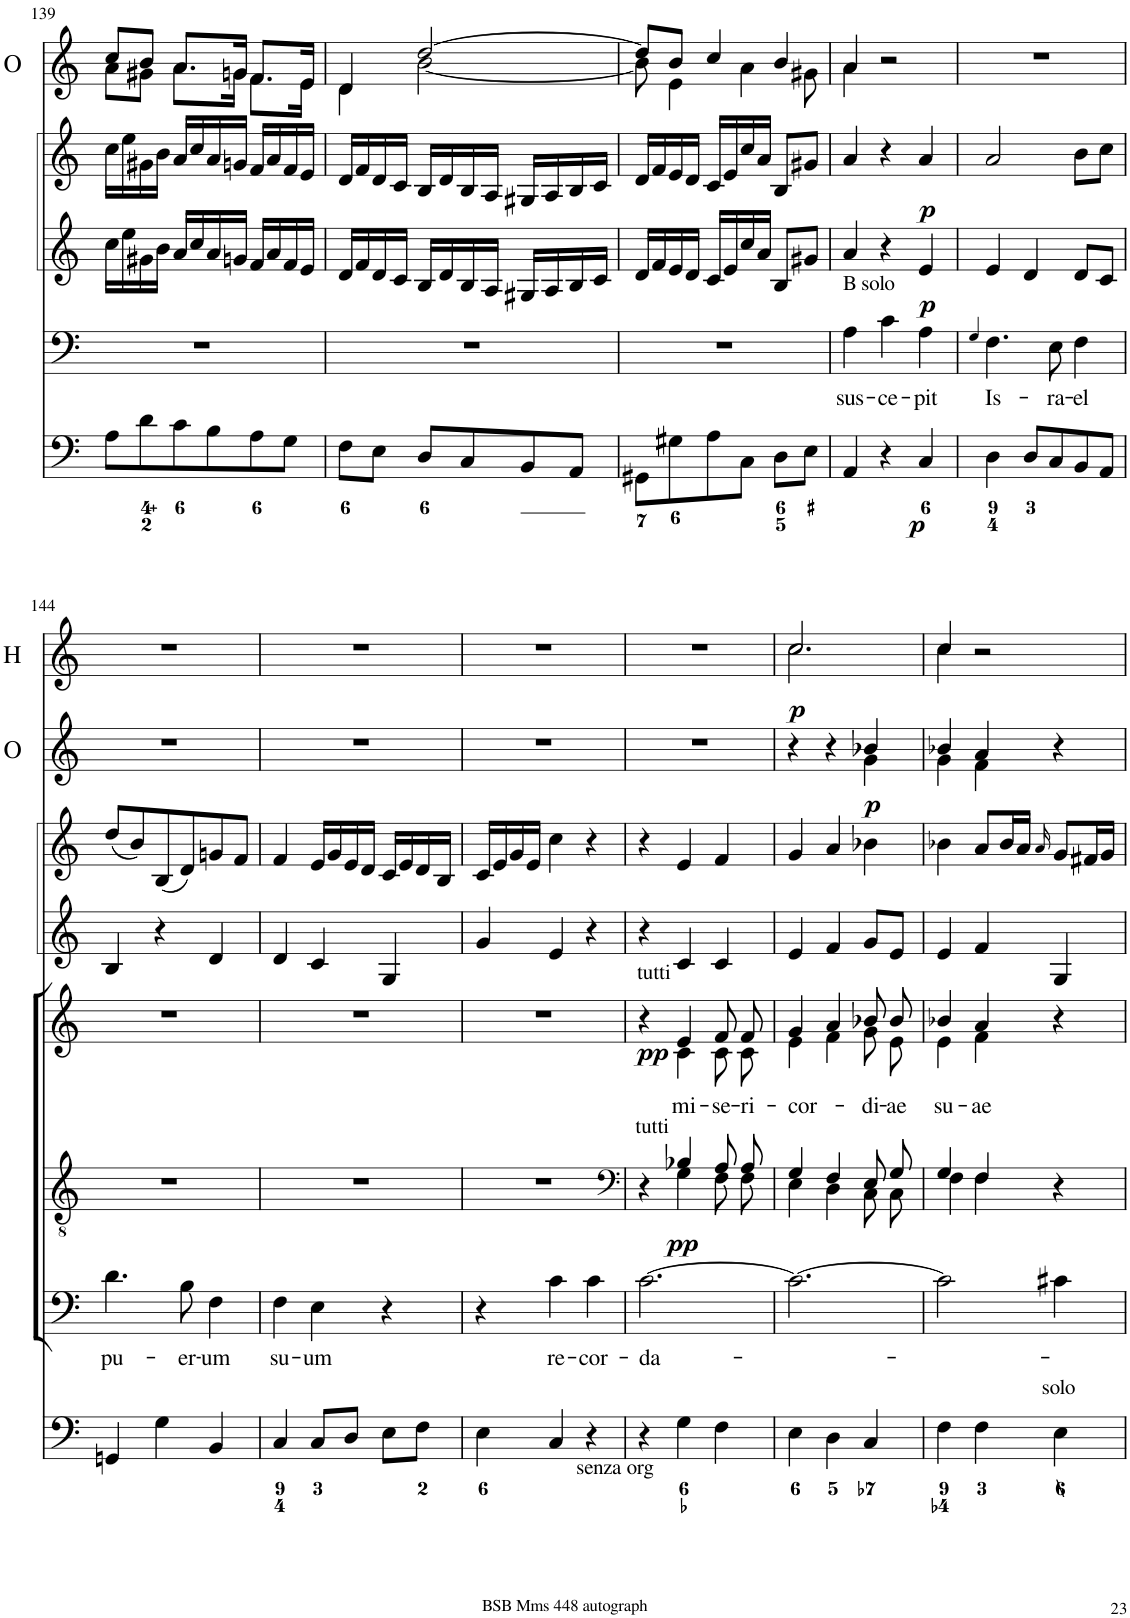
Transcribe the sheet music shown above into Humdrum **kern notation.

**kern	**dynam	**kern	**text	**kern	**dynam	**kern	**text	**dynam	**kern	**dynam	**kern	**dynam	**kern	**dynam	**kern	**dynam
*part8	*part8	*part7	*part7	*part6	*part6	*part5	*part5	*part5	*part4	*part4	*part3	*part3	*part2	*part2	*part1	*part1
*staff8	*staff8	*staff7	*staff7	*staff6	*staff6	*staff5	*staff5	*staff5	*staff4	*staff4	*staff3	*staff3	*staff2	*staff2	*staff1	*staff1
*I"Organ	*	*I"Bass	*	*I"Tenor	*	*I"Soprano	*	*	*I"Violin	*	*I"Violin	*	*I"Oboi	*	*I"Corni	*
*	*	*	*	*	*	*	*	*	*I'Vln	*	*I'Vln	*	*I'O	*	*	*
!!LO:PB:g=z
*clefF4	*	*clefF4	*	*clefGv2	*	*clefG2	*	*	*clefG2	*	*clefG2	*	*clefG2	*	*clefG2	*
*	*	*	*	*	*	*	*	*	*	*	*	*	*	*	*Trd7c12	*
*k[]	*	*k[]	*	*k[]	*	*k[]	*	*	*k[]	*	*k[]	*	*k[]	*	*k[]	*
*M3/4	*	*M3/4	*	*M3/4	*	*M3/4	*	*	*M3/4	*	*M3/4	*	*M3/4	*	*M3/4	*
=139	=139	=139	=139	=139	=139	=139	=139	=139	=139	=139	=139	=139	=139	=139	=139	=139
*	*	*	*	*	*	*	*	*	*	*	*	*	*^	*	*	*
8A\L	.	2.r	.	2.r	.	2.r	.	.	16cc\LL	.	16cc\LL	.	8cc/L	8a\L	.	2.r	.
.	.	.	.	.	.	.	.	.	16ee\	.	16ee\	.	.	.	.	.	.
8d\	.	.	.	.	.	.	.	.	16g#X\	.	16g#X\	.	8b/J	8g#X\J	.	.	.
.	.	.	.	.	.	.	.	.	16b\JJ	.	16b\JJ	.	.	.	.	.	.
8c\	.	.	.	.	.	.	.	.	16a/LL	.	16a/LL	.	8.a/L	8.a\L	.	.	.
.	.	.	.	.	.	.	.	.	16cc/	.	16cc/	.	.	.	.	.	.
8B\	.	.	.	.	.	.	.	.	16a/	.	16a/	.	.	.	.	.	.
.	.	.	.	.	.	.	.	.	16gn/JJ	.	16gn/JJ	.	16gn/Jk	16g\Jk	.	.	.
8A\	.	.	.	.	.	.	.	.	16f/LL	.	16f/LL	.	8.f/L	8.f\L	.	.	.
.	.	.	.	.	.	.	.	.	16a/	.	16a/	.	.	.	.	.	.
8G\J	.	.	.	.	.	.	.	.	16f/	.	16f/	.	.	.	.	.	.
.	.	.	.	.	.	.	.	.	16e/JJ	.	16e/JJ	.	16e/Jk	16e\Jk	.	.	.
=140	=140	=140	=140	=140	=140	=140	=140	=140	=140	=140	=140	=140	=140	=140	=140	=140	=140
8F\L	.	2.r	.	2.r	.	2.r	.	.	16d/LL	.	16d/LL	.	4d/	4d\	.	2.r	.
.	.	.	.	.	.	.	.	.	16f/	.	16f/	.	.	.	.	.	.
8E\J	.	.	.	.	.	.	.	.	16d/	.	16d/	.	.	.	.	.	.
.	.	.	.	.	.	.	.	.	16c/JJ	.	16c/JJ	.	.	.	.	.	.
8D/L	.	.	.	.	.	.	.	.	16B/LL	.	16B/LL	.	[2dd/	[2b\	.	.	.
.	.	.	.	.	.	.	.	.	16d/	.	16d/	.	.	.	.	.	.
8C/	.	.	.	.	.	.	.	.	16B/	.	16B/	.	.	.	.	.	.
.	.	.	.	.	.	.	.	.	16A/JJ	.	16A/JJ	.	.	.	.	.	.
8BB/	.	.	.	.	.	.	.	.	16G#X/LL	.	16G#X/LL	.	.	.	.	.	.
.	.	.	.	.	.	.	.	.	16A/	.	16A/	.	.	.	.	.	.
8AA/J	.	.	.	.	.	.	.	.	16B/	.	16B/	.	.	.	.	.	.
.	.	.	.	.	.	.	.	.	16c/JJ	.	16c/JJ	.	.	.	.	.	.
=141	=141	=141	=141	=141	=141	=141	=141	=141	=141	=141	=141	=141	=141	=141	=141	=141	=141
8GG#X\L	.	2.r	.	2.r	.	2.r	.	.	16d/LL	.	16d/LL	.	8dd/L]	8b\]	.	2.r	.
.	.	.	.	.	.	.	.	.	16f/	.	16f/	.	.	.	.	.	.
8G#X\	.	.	.	.	.	.	.	.	16e/	.	16e/	.	8b/J	4e\	.	.	.
.	.	.	.	.	.	.	.	.	16d/JJ	.	16d/JJ	.	.	.	.	.	.
8A\	.	.	.	.	.	.	.	.	16c/LL	.	16c/LL	.	4cc/	.	.	.	.
.	.	.	.	.	.	.	.	.	16e/	.	16e/	.	.	.	.	.	.
8C\J	.	.	.	.	.	.	.	.	16cc/	.	16cc/	.	.	4a\	.	.	.
.	.	.	.	.	.	.	.	.	16a/JJ	.	16a/JJ	.	.	.	.	.	.
8D\L	.	.	.	.	.	.	.	.	8B/L	.	8B/L	.	4b/	.	.	.	.
8E\J	.	.	.	.	.	.	.	.	8g#X/J	.	8g#X/J	.	.	8g#X\	.	.	.
=142	=142	=142	=142	=142	=142	=142	=142	=142	=142	=142	=142	=142	=142	=142	=142	=142	=142
!	!	!LO:TX:a:t=B solo	!	!	!	!	!	!	!	!	!	!	!	!	!	!	!
!	!	!	!LO:LY:b	!	!	!	!	!	!	!	!	!	!	!	!	!	!
4AA/	.	4A\	sus-	2.r	.	2.r	.	.	4a/	.	4a/	.	4a/	4a\	.	2.r	.
!	!	!	!LO:LY:b	!	!	!	!	!	!	!	!	!	!	!	!	!	!
4r	.	4c\	-ce-	.	.	.	.	.	4r	.	4r	.	2r	2ryy	.	.	.
!	!LO:DY:b	!	!LO:LY:b	!	!	!	!	!	!	!LO:DY:b	!	!LO:DY:b	!	!	!	!	!
4C/	p	4A\	-pit	.	.	.	.	.	4e/	p	4a/	p	.	.	.	.	.
*	*	*	*	*	*	*	*	*	*	*	*	*	*v	*v	*	*	*
=143	=143	=143	=143	=143	=143	=143	=143	=143	=143	=143	=143	=143	=143	=143	=143	=143
.	.	4qG/	.	.	.	.	.	.	.	.	.	.	.	.	.	.
!	!	!	!LO:LY:b	!	!	!	!	!	!	!	!	!	!	!	!	!
4D\	.	4.F\	Is-	2.r	.	2.r	.	.	4e/	.	2a/	.	2.r	.	2.r	.
8D/L	.	.	.	.	.	.	.	.	4d/	.	.	.	.	.	.	.
!	!	!	!LO:LY:b	!	!	!	!	!	!	!	!	!	!	!	!	!
8C/	.	8E\	-ra-	.	.	.	.	.	.	.	.	.	.	.	.	.
!	!	!	!LO:LY:b	!	!	!	!	!	!	!	!	!	!	!	!	!
8BB/	.	4F\	-el	.	.	.	.	.	8d/L	.	8b\L	.	.	.	.	.
8AA/J	.	.	.	.	.	.	.	.	8c/J	.	8cc\J	.	.	.	.	.
!!LO:LB:g=z
=144	=144	=144	=144	=144	=144	=144	=144	=144	=144	=144	=144	=144	=144	=144	=144	=144
!	!	!	!LO:LY:b	!	!	!	!	!	!	!	!	!	!	!	!	!
4GGn/	.	4.d\	pu-	2.r	.	2.r	.	.	4B/	.	(8dd/L	.	2.r	.	2.r	.
.	.	.	.	.	.	.	.	.	.	.	8b/)	.	.	.	.	.
4G\	.	.	.	.	.	.	.	.	4r	.	(8B/	.	.	.	.	.
!	!	!	!LO:LY:b	!	!	!	!	!	!	!	!	!	!	!	!	!
.	.	8B\	-er-	.	.	.	.	.	.	.	8d/)	.	.	.	.	.
!	!	!	!LO:LY:b	!	!	!	!	!	!	!	!	!	!	!	!	!
4BB/	.	4F\	-um	.	.	.	.	.	4d/	.	8gn/	.	.	.	.	.
.	.	.	.	.	.	.	.	.	.	.	8f/J	.	.	.	.	.
=145	=145	=145	=145	=145	=145	=145	=145	=145	=145	=145	=145	=145	=145	=145	=145	=145
!	!	!	!LO:LY:b	!	!	!	!	!	!	!	!	!	!	!	!	!
4C/	.	4F\	su-	2.r	.	2.r	.	.	4d/	.	4f/	.	2.r	.	2.r	.
!	!	!	!LO:LY:b	!	!	!	!	!	!	!	!	!	!	!	!	!
8C/L	.	4E\	-um	.	.	.	.	.	4c/	.	16e/LL	.	.	.	.	.
.	.	.	.	.	.	.	.	.	.	.	16g/	.	.	.	.	.
8D/J	.	.	.	.	.	.	.	.	.	.	16e/	.	.	.	.	.
.	.	.	.	.	.	.	.	.	.	.	16d/JJ	.	.	.	.	.
8E\L	.	4r	.	.	.	.	.	.	4G/	.	16c/LL	.	.	.	.	.
.	.	.	.	.	.	.	.	.	.	.	16e/	.	.	.	.	.
8F\J	.	.	.	.	.	.	.	.	.	.	16d/	.	.	.	.	.
.	.	.	.	.	.	.	.	.	.	.	16B/JJ	.	.	.	.	.
=146	=146	=146	=146	=146	=146	=146	=146	=146	=146	=146	=146	=146	=146	=146	=146	=146
4E\	.	4r	.	2.r	.	2.r	.	.	4g/	.	16c/LL	.	2.r	.	2.r	.
.	.	.	.	.	.	.	.	.	.	.	16e/	.	.	.	.	.
.	.	.	.	.	.	.	.	.	.	.	16g/	.	.	.	.	.
.	.	.	.	.	.	.	.	.	.	.	16e/JJ	.	.	.	.	.
!	!	!	!LO:LY:b	!	!	!	!	!	!	!	!	!	!	!	!	!
4C/	.	4c\	re-	.	.	.	.	.	4e/	.	4cc\	.	.	.	.	.
!LO:TX:b:t=senza org	!	!	!	!	!	!	!	!	!	!	!	!	!	!	!	!
!	!	!	!LO:LY:b	!	!	!	!	!	!	!	!	!	!	!	!	!
4r	.	4c\	-cor-	.	.	.	.	.	4r	.	4r	.	.	.	.	.
=147	=147	=147	=147	=147	=147	=147	=147	=147	=147	=147	=147	=147	=147	=147	=147	=147
*	*	*	*	*clefF4	*	*	*	*	*	*	*	*	*	*	*	*
!	!	!	!LO:LY:b	!	!	!	!	!LO:DY:b	!	!	!	!	!	!	!	!
*	*	*	*	*^	*	*^	*	*	*	*	*	*	*	*	*	*
4r	.	[2.c\	-da-	4r	4ryy	.	4r	4ryy	.	pp	4r	.	4r	.	2.r	.	2.r	.
!	!	!	!	!	!	!	!LO:TX:a:t=tutti	!	!	!	!	!	!	!	!	!	!	!
!	!	!	!	!LO:TX:a:t=tutti	!	!	!	!	!	!	!	!	!	!	!	!	!	!
!	!	!	!	!	!	!LO:DY:b	!	!	!LO:LY:b	!	!	!	!	!	!	!	!	!
4G\	.	.	.	4B-X/	4G\	pp	4e/	4c\	mi-	.	4c/	.	4e/	.	.	.	.	.
!	!	!	!	!	!	!	!	!	!LO:LY:b	!	!	!	!	!	!	!	!	!
4F\	.	.	.	8A/L	8F\L	.	8f/L	8c\L	-se-	.	4c/	.	4f/	.	.	.	.	.
!	!	!	!	!	!	!	!	!	!LO:LY:b	!	!	!	!	!	!	!	!	!
.	.	.	.	8A/J	8F\J	.	8f/J	8c\J	-ri-	.	.	.	.	.	.	.	.	.
=148	=148	=148	=148	=148	=148	=148	=148	=148	=148	=148	=148	=148	=148	=148	=148	=148	=148	=148
!	!	!	!	!	!	!	!	!	!LO:LY:b	!	!	!	!	!	!	!	!	!LO:DY:b
*	*	*	*	*	*	*	*	*	*	*	*	*	*	*	*^	*	*^	*
4E\	.	2.c\_	.	4G/	4E\	.	4g/	4e\	-cor-	.	4e/	.	4g/	.	4r	2ryy	.	2.cc/	2.cc\	p
4D\	.	.	.	4F/	4D\	.	4a/	4f\	.	.	4f/	.	4a/	.	4r	.	.	.	.	.
!	!	!	!	!	!	!	!	!	!LO:LY:b	!	!	!	!	!	!	!	!LO:DY:b	!	!	!
4C/	.	.	.	8E/L	8C\L	.	8b-X/L	8g\L	-di-	.	8g/L	.	4b-X\	.	4b-X/	4g\	p	.	.	.
!	!	!	!	!	!	!	!	!	!LO:LY:b	!	!	!	!	!	!	!	!	!	!	!
.	.	.	.	8G/J	8C\J	.	8b-/J	8e\J	-ae	.	8e/J	.	.	.	.	.	.	.	.	.
=149	=149	=149	=149	=149	=149	=149	=149	=149	=149	=149	=149	=149	=149	=149	=149	=149	=149	=149	=149	=149
!	!	!	!	!	!	!	!	!	!LO:LY:b	!	!	!	!	!	!	!	!	!	!	!
4F\	.	2c\]	.	4G/	4F\	.	4b-X/	4e\	su-	.	4e/	.	4b-X\	.	4b-X/	4g\	.	4cc/	4cc\	.
!	!	!	!	!	!	!	!	!	!LO:LY:b	!	!	!	!	!	!	!	!	!	!	!
4F\	.	.	.	4F/	4F\	.	4a/	4f\	-ae	.	4f/	.	8a/L	.	4a/	4f\	.	2r	2ryy	.
.	.	.	.	.	.	.	.	.	.	.	.	.	16b-/L	.	.	.	.	.	.	.
.	.	.	.	.	.	.	.	.	.	.	.	.	16a/JJ	.	.	.	.	.	.	.
.	.	.	.	.	.	.	.	.	.	.	.	.	16qa/	.	.	.	.	.	.	.
!LO:TX:a:t=solo	!	!	!	!	!	!	!	!	!	!	!	!	!	!	!	!	!	!	!	!
4E\	.	4c#X\	.	4r	4ryy	.	4r	4ryy	.	.	4G/	.	8g/L	.	4r	4ryy	.	.	.	.
.	.	.	.	.	.	.	.	.	.	.	.	.	16f#X/L	.	.	.	.	.	.	.
.	.	.	.	.	.	.	.	.	.	.	.	.	16g/JJ	.	.	.	.	.	.	.
*	*	*	*	*v	*v	*	*	*	*	*	*	*	*	*	*v	*v	*	*v	*v	*
*	*	*	*	*	*	*v	*v	*	*	*	*	*	*	*	*	*	*
=	=	=	=	=	=	=	=	=	=	=	=	=	=	=	=	=
*-	*-	*-	*-	*-	*-	*-	*-	*-	*-	*-	*-	*-	*-	*-	*-	*-
